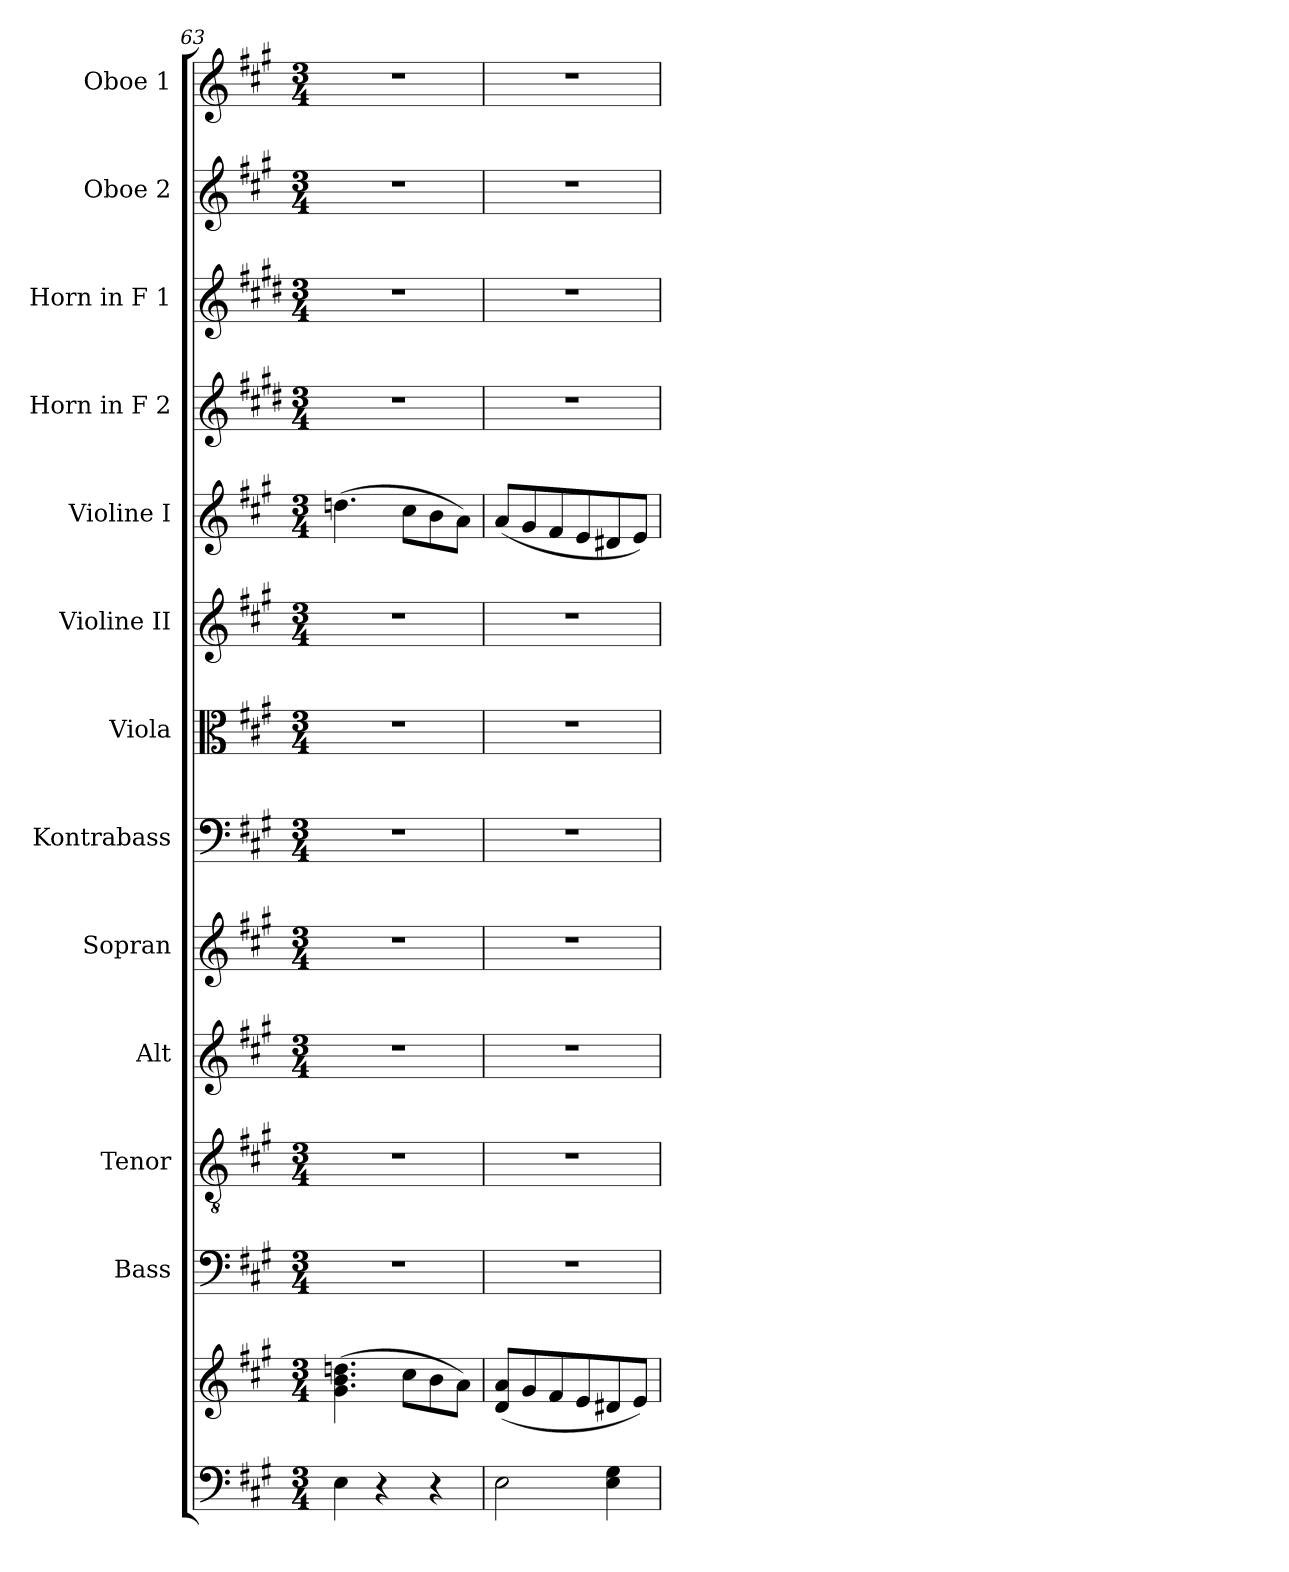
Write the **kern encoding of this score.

**kern	**kern	**kern	**kern	**kern	**kern	**kern	**kern	**kern	**kern	**kern	**kern	**kern	**kern
*part13	*part13	*part12	*part11	*part10	*part9	*part8	*part7	*part6	*part5	*part4	*part3	*part2	*part1
*staff14	*staff13	*staff12	*staff11	*staff10	*staff9	*staff8	*staff7	*staff6	*staff5	*staff4	*staff3	*staff2	*staff1
*	*	*I"Bass	*I"Tenor	*I"Alt	*I"Sopran	*I"Kontrabass	*I"Viola	*I"Violine II	*I"Violine I	*I"Horn in F 2	*I"Horn in F 1	*I"Oboe 2	*I"Oboe 1
*	*	*I'B.	*I'T.	*I'A.	*I'S.	*I'Kb.	*I'Vla.	*I'Vl. II	*I'Vl. I	*	*	*I'Ob.. 2	*I'Ob. 1
*clefF4	*clefG2	*clefF4	*clefGv2	*clefG2	*clefG2	*clefF4	*clefC3	*clefG2	*clefG2	*clefG2	*clefG2	*clefG2	*clefG2
*	*	*	*	*	*	*ITrd7c12	*	*	*	*ITrd4c7	*ITrd4c7	*	*
*k[f#c#g#]	*k[f#c#g#]	*k[f#c#g#]	*k[f#c#g#]	*k[f#c#g#]	*k[f#c#g#]	*k[f#c#g#]	*k[f#c#g#]	*k[f#c#g#]	*k[f#c#g#]	*k[f#c#g#]	*k[f#c#g#]	*k[f#c#g#]	*k[f#c#g#]
*A:	*A:	*A:	*A:	*A:	*A:	*A:	*A:	*A:	*A:	*A:	*A:	*A:	*A:
*M3/4	*M3/4	*M3/4	*M3/4	*M3/4	*M3/4	*M3/4	*M3/4	*M3/4	*M3/4	*M3/4	*M3/4	*M3/4	*M3/4
=63	=63	=63	=63	=63	=63	=63	=63	=63	=63	=63	=63	=63	=63
4E\	(>4.g#\ 4.b\ 4.ddn\	2.r	2.r	2.r	2.r	2.r	2.r	2.r	(>4.ddn\	2.r	2.r	2.r	2.r
4r	.	.	.	.	.	.	.	.	.	.	.	.	.
.	8cc#\L	.	.	.	.	.	.	.	8cc#\L	.	.	.	.
4r	8b\	.	.	.	.	.	.	.	8b\	.	.	.	.
.	8a\J)	.	.	.	.	.	.	.	8a\J)	.	.	.	.
!!LO:PB:g=z
=64	=64	=64	=64	=64	=64	=64	=64	=64	=64	=64	=64	=64	=64
2E\	(<8d/ 8a/L	2.r	2.r	2.r	2.r	2.r	2.r	2.r	(<8a/L	2.r	2.r	2.r	2.r
.	8g#/	.	.	.	.	.	.	.	8g#/	.	.	.	.
.	8f#/	.	.	.	.	.	.	.	8f#/	.	.	.	.
.	8e/	.	.	.	.	.	.	.	8e/	.	.	.	.
4E\ 4G#\	8d#X/	.	.	.	.	.	.	.	8d#X/	.	.	.	.
.	8e/J)	.	.	.	.	.	.	.	8e/J)	.	.	.	.
=	=	=	=	=	=	=	=	=	=	=	=	=	=
*-	*-	*-	*-	*-	*-	*-	*-	*-	*-	*-	*-	*-	*-
